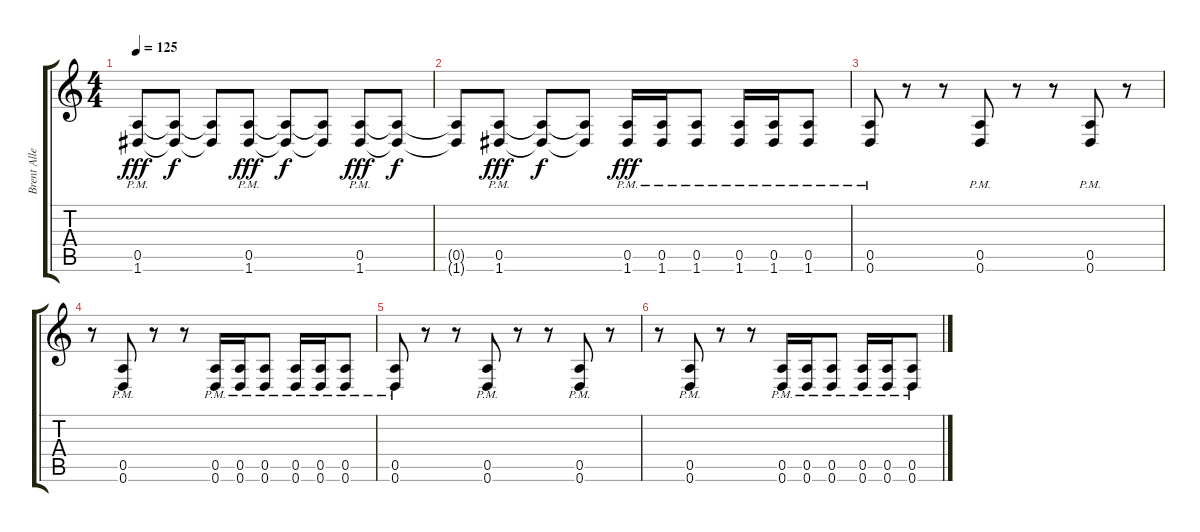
\track ("Brent Allen" "Brent Alle") {instrument distortionguitar}
\staff {score tabs}
\tuning (E4 B3 G3 D3 A2 D2) {hide}
\ts (4 4)
\tempo 125
\clef g2
\ks c
(0.5{pm} 1.6{pm}).8{dy fff} (0.5{t} 1.6{t}).8{dy f} (0.5{t} 1.6{t}).8 (0.5{pm} 1.6{pm}).8{dy fff} (0.5{t} 1.6{t}).8{dy f} (0.5{t} 1.6{t}).8 (0.5{pm} 1.6{pm}).8{dy fff} (0.5{t} 1.6{t}).8{dy f} |
(0.5{t} 1.6{t}).8 (0.5{pm} 1.6{pm}).8{dy fff} (0.5{t} 1.6{t}).8{dy f} (0.5{t} 1.6{t}).8 (0.5{pm} 1.6{pm}).16{dy fff} (0.5{pm} 1.6{pm}).16 (0.5{pm} 1.6{pm}).8 (0.5{pm} 1.6{pm}).16 (0.5{pm} 1.6{pm}).16 (0.5{pm} 1.6{pm}).8 |
(0.5{pm} 0.6{pm}).8 r.8 r.8 (0.5{pm} 0.6{pm}).8 r.8 r.8 (0.5{pm} 0.6{pm}).8 r.8 |
r.8 (0.5{pm} 0.6{pm}).8 r.8 r.8 (0.5{pm} 0.6{pm}).16 (0.5{pm} 0.6{pm}).16 (0.5{pm} 0.6{pm}).8 (0.5{pm} 0.6{pm}).16 (0.5{pm} 0.6{pm}).16 (0.5{pm} 0.6{pm}).8 |
(0.5{pm} 0.6{pm}).8 r.8 r.8 (0.5{pm} 0.6{pm}).8 r.8 r.8 (0.5{pm} 0.6{pm}).8 r.8 |
r.8 (0.5{pm} 0.6{pm}).8 r.8 r.8 (0.5{pm} 0.6{pm}).16 (0.5{pm} 0.6{pm}).16 (0.5{pm} 0.6{pm}).8 (0.5{pm} 0.6{pm}).16 (0.5{pm} 0.6{pm}).16 (0.5{pm} 0.6{pm}).8
